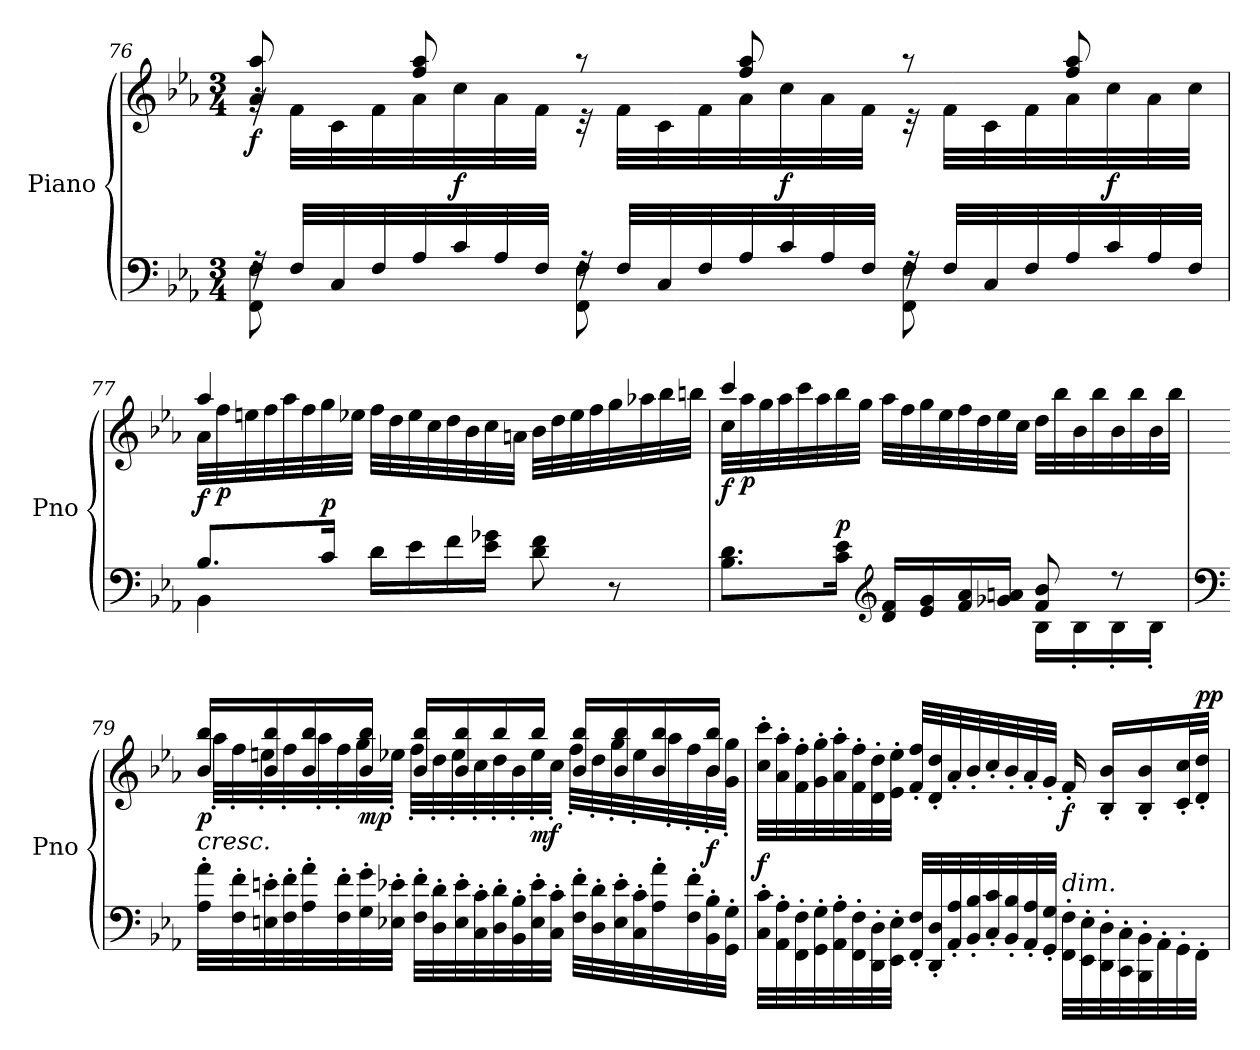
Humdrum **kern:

**kern	**kern	**dynam
*part1	*part1	*part1
*staff2	*staff1	*staff1/2
*I"Piano	*	*
*I'Pno	*	*
*clefF4	*clefG2	*
*k[b-e-a-]	*k[b-e-a-]	*
*M3/4	*M3/4	*
=76	=76	=76
*^	*^	*
!	!	!	!	!LO:DY:b
32rF	8FF\ 8F\	8a-/ 8aa-/	32rg	f
32F/LLL	.	.	32f\LLL	.
32C/	.	.	32c\	.
32F/	.	.	32f\	.
!	!	!	!	!LO:DY:a=2
!	!	!	!	!LO:DY:n=1:b
!	!	!	!	!LO:DY:n=2:a
32A-/	8ryy	8ff/ 8aa-/	32a-\	sf ff sf
!	!	!	!	!LO:DY:n=3:b
32c/	.	.	32cc\	f
32A-/	.	.	32a-\	.
32F/JJJ	.	.	32f\JJJ	.
32rF	8FF\ 8F\	8r	32r	.
32F/LLL	.	.	32f\LLL	.
32C/	.	.	32c\	.
32F/	.	.	32f\	.
!	!	!	!	!LO:DY:n=4:a=2
!	!	!	!	!LO:DY:n=5:b
!	!	!	!	!LO:DY:n=6:a
32A-/	8ryy	8ff/ 8aa-/	32a-\	sf ff sf
!	!	!	!	!LO:DY:n=7:b
32c/	.	.	32cc\	f
32A-/	.	.	32a-\	.
32F/JJJ	.	.	32f\JJJ	.
32rF	8FF\ 8F\	8r	32r	.
32F/LLL	.	.	32f\LLL	.
32C/	.	.	32c\	.
32F/	.	.	32f\	.
!	!	!	!	!LO:DY:n=8:a=2
!	!	!	!	!LO:DY:n=9:b
!	!	!	!	!LO:DY:n=10:a
32A-/	8ryy	8ff/ 8aa-/	32a-\	sf ff sf
!	!	!	!	!LO:DY:n=11:b
32c/	.	.	32cc\	f
32A-/	.	.	32a-\	.
32F/JJJ	.	.	32cc\JJJ	.
!!LO:LB:g=z	!!
=77	=77	=77	=77	=77
!	!	!	!	!LO:DY:b
8.B-/L	4BB-\	4aa-/	32a-\LLL	f
!	!	!	!	!LO:DY:b
.	.	.	32ff\	p
.	.	.	32een\	.
.	.	.	32ff\	.
.	.	.	32aa-\	.
.	.	.	32ff\	.
!	!	!	!	!LO:DY:a=2
16c/Jk	.	.	32gg\	p
.	.	.	32ee-X\JJJ	.
16d\LL	2ryy	2rffyy	32ff\LLL	.
.	.	.	32dd\	.
16e-\	.	.	32ee-\	.
.	.	.	32cc\	.
16f\	.	.	32dd\	.
.	.	.	32b-\	.
16e-\ 16g-X\JJ	.	.	32cc\	.
.	.	.	32an\JJJ	.
8d\ 8f\	.	.	32b-\LLL	.
.	.	.	32dd\	.
.	.	.	32ee-\	.
.	.	.	32ff\	.
8r	.	.	32gg\	.
.	.	.	32aa-X\	.
.	.	.	32bb-\	.
.	.	.	32bbn\JJJ	.
=78	=78	=78	=78	=78
!	!	!	!	!LO:DY:b
8.B-\ 8.d\L	2rBBBByy	4ccc/	32cc\LLL	f
!	!	!	!	!LO:DY:b
.	.	.	32aa-\	p
.	.	.	32gg\	.
.	.	.	32aa-\	.
.	.	.	32ccc\	.
.	.	.	32aa-\	.
!	!	!	!	!LO:DY:a=2
16c\ 16e-\Jk	.	.	32bb-\	p
.	.	.	32gg\JJJ	.
*clefG2	*	*	*	*
16d/ 16f/LL	.	2rffyy	32aa-\LLL	.
.	.	.	32ff\	.
16e-/ 16g/	.	.	32gg\	.
.	.	.	32ee-\	.
16f/ 16a-/	.	.	32ff\	.
.	.	.	32dd\	.
16g-X/ 16an/JJ	.	.	32ee-\	.
.	.	.	32cc\JJJ	.
8f/ 8b-/	16B-\LL	.	32dd\LLL	.
.	.	.	32bb-\	.
.	16B-'\	.	32b-\	.
.	.	.	32bb-\	.
8r	16B-'\	.	32b-\	.
.	.	.	32bb-\	.
.	16B-'\JJ	.	32b-\	.
.	.	.	32bb-\JJJ	.
*v	*v	*	*	*
!!LO:LB:g=z	!!
=79	=79	=79	=79
*clefF4	*	*	*
!LO:TX:a:i:t=cresc.	!	!	!
!	!	!	!LO:DY:b
32A-\' 32a-\'LLL	16b-/ 16bb-/LL	32aa-'\LLL	p
32F\' 32f\'	.	32ff'\	.
32En\' 32en\'	16b-/ 16bb-/	32een'\	.
32F\' 32f\'	.	32ff'\	.
32A-\' 32a-\'	16b-/ 16bb-/	32aa-'\	.
32F\' 32f\'	.	32ff'\	.
!	!	!	!LO:DY:b
32G\' 32g\'	16b-/ 16bb-/JJ	32gg\	mp
32E-X\' 32e-X\'JJJ	.	32ee-X'\JJJ	.
32F\' 32f\'LLL	16b-/ 16bb-/LL	32ff'\LLL	.
32D\' 32d\'	.	32dd'\	.
32E-\' 32e-\'	16b-/ 16bb-/	32ee-'\	.
32C\' 32c\'	.	32cc'\	.
32D\' 32d\'	16bb-/	32dd'\	.
32BB-\' 32B-\'	.	32b-'\	.
!	!	!	!LO:DY:b
32E-\' 32e-\'	16bb-/JJ	32ee-'\	mf
32C\' 32c\'JJJ	.	32cc'\JJJ	.
32F\' 32f\'LLL	16b-/ 16bb-/LL	32ff'\LLL	.
32D\' 32d\'	.	32dd'\	.
32E-\' 32e-\'	16b-/ 16bb-/	32gg'\	.
32C\' 32c\'	.	32ee-'\	.
32A-\' 32a-\'	16b-/ 16bb-/	32aa-'\	.
32F\' 32f\'	.	32ff'\	.
!	!	!	!LO:DY:b
32BB-\' 32B-\'	16b-/ 16bb-/JJ	32b-'\	f
32GG\' 32G\'JJJ	.	32g\' 32gg\'JJJ	.
!!LO:PB:g=z
=80	=80	=80	=80
!	!	!	!LO:DY:a=2
*	*v	*v	*
32C\' 32c\'LLL	32cc\' 32ccc\'LLL	f
32AA-\' 32A-\'	32a-\' 32aa-\'	.
32FF\' 32F\'	32f\' 32ff\'	.
32GG\' 32G\'	32g\' 32gg\'	.
32AA-\' 32A-\'	32a-\' 32aa-\'	.
32FF\' 32F\'	32f\' 32ff\'	.
32DD\' 32D\'	32d\' 32dd\'	.
32EE-\' 32E-\'JJJ	32e-\' 32ee-\'JJJ	.
32FF/' 32F/'LLL	32f/' 32ff/'LLL	.
32DD/' 32D/'	32d/' 32dd/'	.
32AA-/' 32A-/'	32a-'/	.
32BB-/' 32B-/'	32b-'/	.
32C/' 32c/'	32cc'/	.
32BB-/' 32B-/'	32b-'/	.
32AA-/' 32A-/'	32a-'/	.
32GG/' 32G/'JJJ	32g'/JJJ	.
!LO:TX:a:i:t=dim.	!	!
!	!	!LO:DY:b
32FF\' 32F\'LLL	16f'/	f
32EE-\' 32E-\'	.	.
32DD\' 32D\'	16B-/' 16b-/'LL	.
32CC\' 32C\'	.	.
32BBB-\' 32BB-\'	16B-/' 16b-/'	.
32AA-'\	.	.
32GG'\	32c/' 32cc/'L	.
!	!	!LO:DY:b=2
!	!	!LO:DY:n=1:a
32FF'\JJJ	32d/' 32dd/'JJJ	p p
=	=	=
*-	*-	*-
